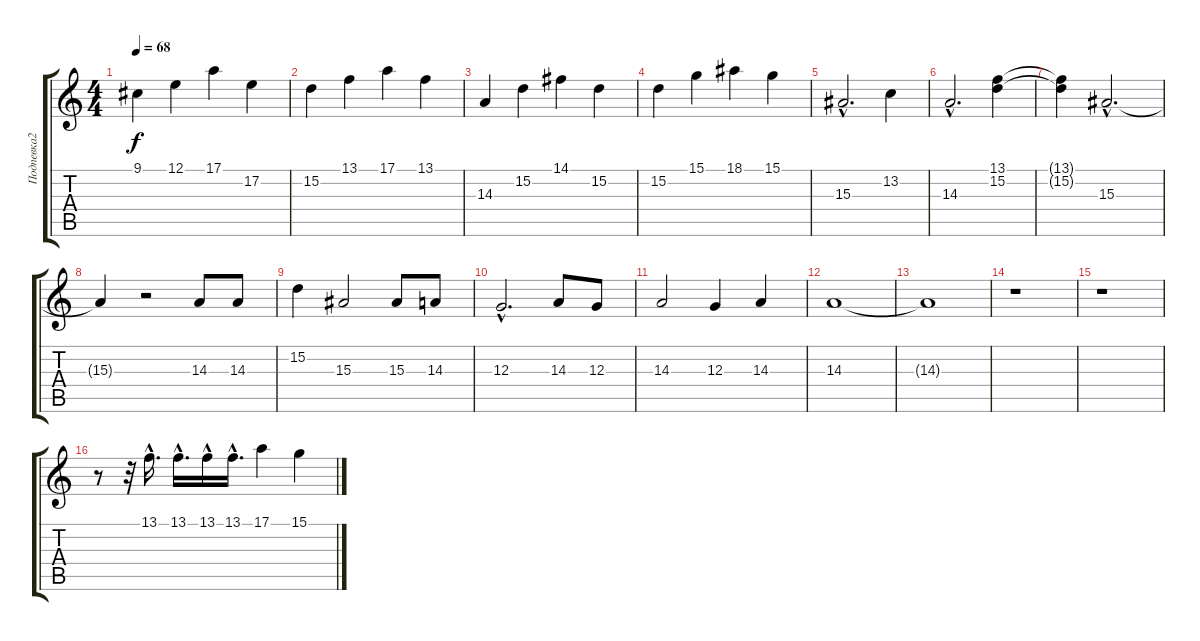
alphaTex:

\track ("Подпевка2" "Подпевка2") {instrument synthvoice}
\staff {score tabs}
\tuning (E4 B3 G3 D3 A2 E2) {hide}
\ts (4 4)
\tempo 68
\clef g2
\ks c
9.1.4{dy f} 12.1.4 17.1.4 17.2.4 |
15.2.4 13.1.4 17.1.4 13.1.4 |
14.3.4 15.2.4 14.1.4 15.2.4 |
15.2.4 15.1.4 18.1.4 15.1.4 |
15.3{hac}.2{d} 13.2.4 |
14.3{hac}.2{d} (13.1 15.2).4 |
(13.1{t} 15.2{t}).4 15.3{hac}.2{d} |
15.3{t}.4 r.2 14.3.8 14.3.8 |
15.2.4 15.3.2 15.3.8 14.3.8 |
12.3{hac}.2{d} 14.3.8 12.3.8 |
14.3.2 12.3.4 14.3.4 |
14.3.1 |
14.3{t}.1 |
r.1 |
r.1 |
r.8 r.32 13.1{hac}.16{d} 13.1{hac}.16{d} 13.1{hac}.16 13.1{hac}.16{d} 17.1.4 15.1.4
